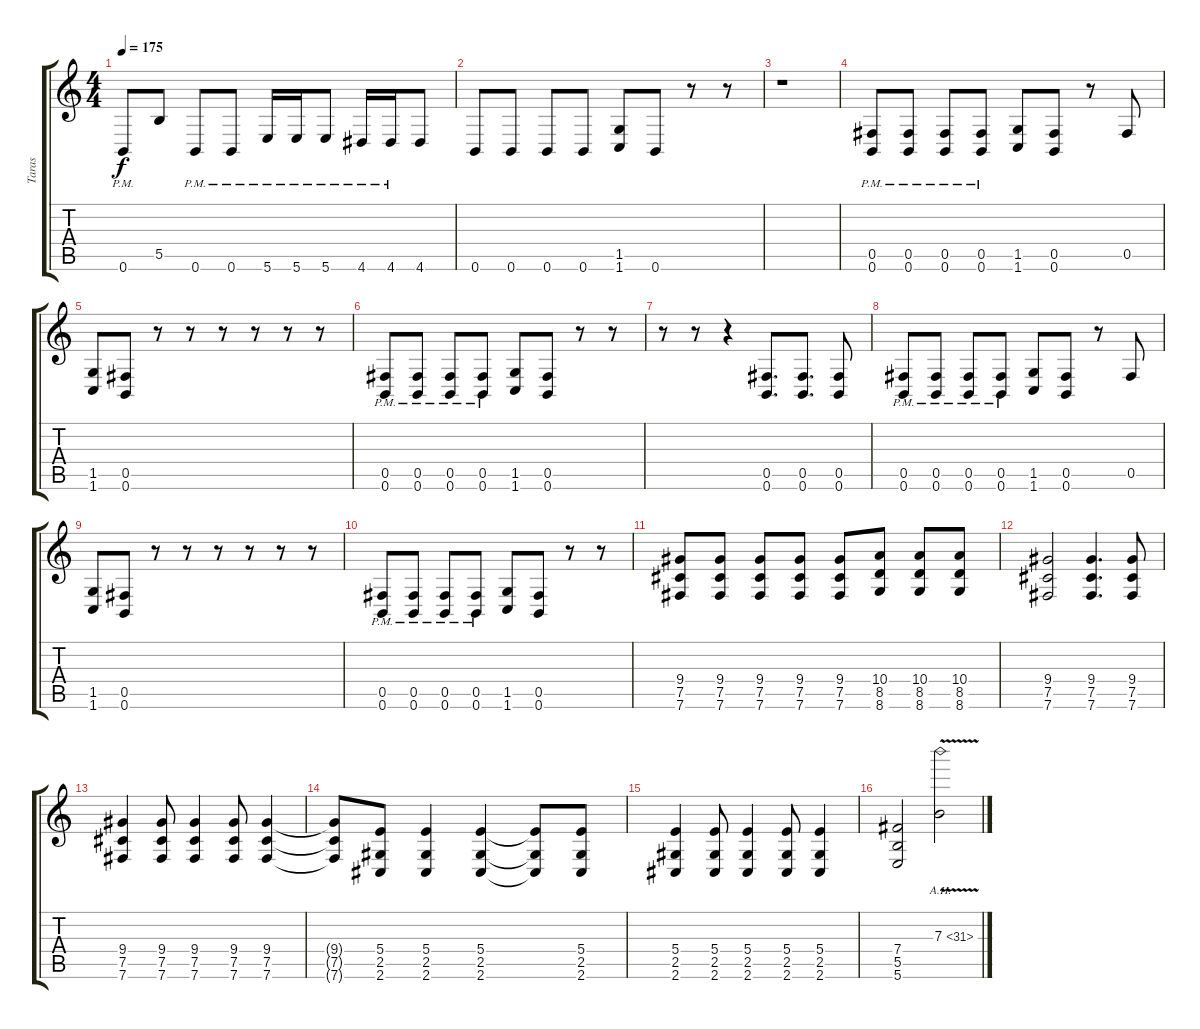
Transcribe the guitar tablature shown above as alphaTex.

\track ("Taras" "Taras") {instrument distortionguitar}
\staff {score tabs}
\tuning (Db4 Ab3 E3 B2 Gb2 B1) {hide}
\ts (4 4)
\tempo 175
\clef g2
\ks c
0.6{pm}.8{dy f} 5.5.8 0.6{pm}.8 0.6{pm}.8 5.6{pm}.16 5.6{pm}.16 5.6{pm}.8 4.6{pm}.16 4.6{pm}.16 4.6.8 |
0.6.8 0.6.8 0.6.8 0.6.8 (1.5 1.6).8 0.6.8 r.8 r.8 |
r.1 |
(0.5{pm} 0.6{pm}).8 (0.5{pm} 0.6{pm}).8 (0.5{pm} 0.6{pm}).8 (0.5{pm} 0.6{pm}).8 (1.5 1.6).8 (0.5 0.6).8 r.8 0.5.8 |
(1.5 1.6).8 (0.5 0.6).8 r.8 r.8 r.8 r.8 r.8 r.8 |
(0.5{pm} 0.6{pm}).8 (0.5{pm} 0.6{pm}).8 (0.5{pm} 0.6{pm}).8 (0.5{pm} 0.6{pm}).8 (1.5 1.6).8 (0.5 0.6).8 r.8 r.8 |
r.8 r.8 r.4 (0.5 0.6).8{d} (0.5 0.6).8{d} (0.5 0.6).8 |
(0.5{pm} 0.6{pm}).8 (0.5{pm} 0.6{pm}).8 (0.5{pm} 0.6{pm}).8 (0.5{pm} 0.6{pm}).8 (1.5 1.6).8 (0.5 0.6).8 r.8 0.5.8 |
(1.5 1.6).8 (0.5 0.6).8 r.8 r.8 r.8 r.8 r.8 r.8 |
(0.5{pm} 0.6{pm}).8 (0.5{pm} 0.6{pm}).8 (0.5{pm} 0.6{pm}).8 (0.5{pm} 0.6{pm}).8 (1.5 1.6).8 (0.5 0.6).8 r.8 r.8 |
(9.4 7.5 7.6).8 (9.4 7.5 7.6).8 (9.4 7.5 7.6).8 (9.4 7.5 7.6).8 (9.4 7.5 7.6).8 (10.4 8.5 8.6).8 (10.4 8.5 8.6).8 (10.4 8.5 8.6).8 |
(9.4 7.5 7.6).2 (9.4 7.5 7.6).4{d} (9.4 7.5 7.6).8 |
(9.4 7.5 7.6).4 (9.4 7.5 7.6).8 (9.4 7.5 7.6).4 (9.4 7.5 7.6).8 (9.4 7.5 7.6).4 |
(9.4{t} 7.5{t} 7.6{t}).8 (5.4 2.5 2.6).8 (5.4 2.5 2.6).4 (5.4 2.5 2.6).4 (5.4{t} 2.5{t} 2.6{t}).8 (5.4 2.5 2.6).8 |
(5.4 2.5 2.6).4 (5.4 2.5 2.6).8 (5.4 2.5 2.6).4 (5.4 2.5 2.6).8 (5.4 2.5 2.6).4 |
(7.4 5.5 5.6).2 7.3{ah 24 v}.2
